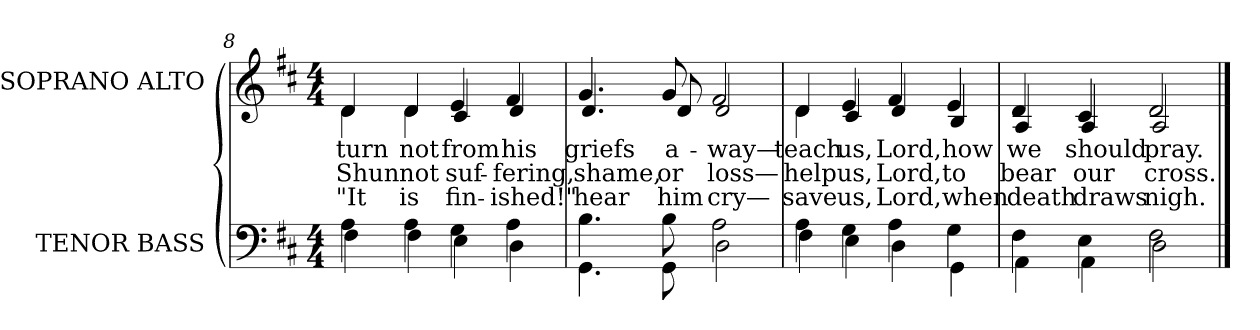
**kern	**kern	**text	**text	**text
*part2	*part1	*part1	*part1	*part1
*staff2	*staff1	*staff1	*staff1	*staff1
*I"TENOR BASS	*I"SOPRANO ALTO	*	*	*
*I'T. B.	*I'S. A.	*	*	*
!!LO:LB:g=z
*clefF4	*clefG2	*	*	*
*k[f#c#]	*k[f#c#]	*	*	*
*D:	*D:	*	*	*
*M4/4	*M4/4	*	*	*
=8	=8	=8	=8	=8
*^	*	*	*	*
!	!	!	!LO:LY:b:color=#000000	!LO:LY:b:color=#000000	!LO:LY:b:color=#000000
*	*	*^	*	*	*
4Ai\	4F#i\	4di/	4di\	turn	Shun	"It
!	!	!	!	!LO:LY:b:color=#000000	!LO:LY:b:color=#000000	!LO:LY:b:color=#000000
4Ai\	4F#i\	4di/	4di\	not	not	is
!	!	!	!	!LO:LY:b:color=#000000	!LO:LY:b:color=#000000	!LO:LY:b:color=#000000
4Gi\	4Ei\	4ei/	4c#i/	from	suf-	fin-
!	!	!	!	!LO:LY:b:color=#000000	!LO:LY:b:color=#000000	!LO:LY:b:color=#000000
4Ai\	4Di\	4f#i/	4di/	his	-fering,	-ished!"
=9	=9	=9	=9	=9	=9	=9
!	!	!	!	!LO:LY:b:color=#000000	!LO:LY:b:color=#000000	!LO:LY:b:color=#000000
4.Bi\	4.GGi\	4.gi/	4.di/	griefs	shame,	hear
!	!	!	!	!LO:LY:b:color=#000000	!LO:LY:b:color=#000000	!LO:LY:b:color=#000000
8Bi\	8GGi\	8gi/	8di/	a-	or	him
!	!	!	!	!LO:LY:b:color=#000000	!LO:LY:b:color=#000000	!LO:LY:b:color=#000000
2Ai\	2Di\	2f#i/	2di/	-way—	loss—	cry—
=10	=10	=10	=10	=10	=10	=10
!	!	!	!	!LO:LY:b:color=#000000	!LO:LY:b:color=#000000	!LO:LY:b:color=#000000
4Ai\	4F#i\	4di/	4di\	teach	help	save
!	!	!	!	!LO:LY:b:color=#000000	!LO:LY:b:color=#000000	!LO:LY:b:color=#000000
4Gi\	4Ei\	4ei/	4c#i/	us,	us,	us,
!	!	!	!	!LO:LY:b:color=#000000	!LO:LY:b:color=#000000	!LO:LY:b:color=#000000
4Ai\	4Di\	4f#i/	4di/	Lord,	Lord,	Lord,
!	!	!	!	!LO:LY:b:color=#000000	!LO:LY:b:color=#000000	!LO:LY:b:color=#000000
4Gi\	4GGi\	4ei/	4Bi/	how	to	when
=11	=11	=11	=11	=11	=11	=11
!	!	!	!	!LO:LY:b:color=#000000	!LO:LY:b:color=#000000	!LO:LY:b:color=#000000
4F#i\	4AAi\	4di/	4Ai/	we	bear	death
!	!	!	!	!LO:LY:b:color=#000000	!LO:LY:b:color=#000000	!LO:LY:b:color=#000000
4Ei\	4AAi\	4c#i/	4Ai/	should	our	draws
!	!	!	!	!LO:LY:b:color=#000000	!LO:LY:b:color=#000000	!LO:LY:b:color=#000000
2F#i\	2Di\	2di/	2Ai/	pray.	cross.	nigh.
*v	*v	*	*	*	*	*
*	*v	*v	*	*	*
==	==	==	==	==
*-	*-	*-	*-	*-
